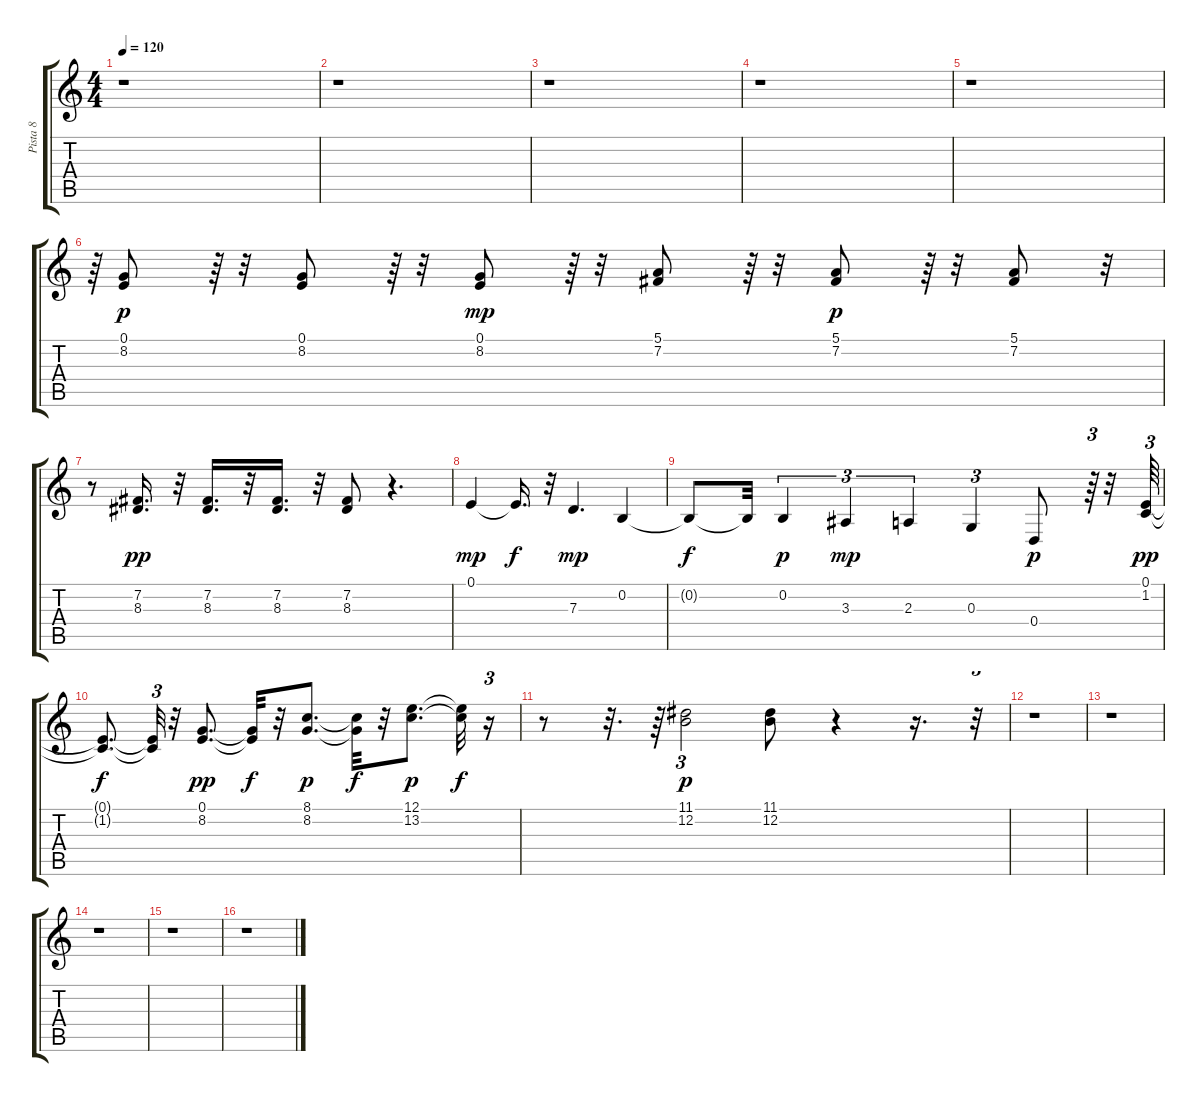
\track ("Pista 8" "Pista 8") {instrument pad3polysynth}
\staff {score tabs}
\tuning (E4 B3 G3 D3 A2 E2) {hide}
\ts (4 4)
\tempo 120
\clef g2
\ks c
r.1{dy f} |
r.1 |
r.1 |
r.1 |
r.1 |
r.64{tu (3 2)} (0.1 8.2).8{dy p} r.64{tu (3 2)} r.32 (0.1 8.2).8 r.64{tu (3 2)} r.32 (0.1 8.2).8{dy mp} r.64{tu (3 2)} r.32 (5.1 7.2).8 r.64{tu (3 2)} r.32 (5.1 7.2).8{dy p} r.64{tu (3 2)} r.32 (5.1 7.2).8 r.32 |
r.8 (7.2 8.3).16{d dy pp} r.32 (7.2 8.3).16{d} r.32 (7.2 8.3).16{d} r.32 (7.2 8.3).8 r.4{d} |
0.1.4{dy mp} 0.1{t}.16{d dy f} r.32 7.3.4{d dy mp} 0.2.4 |
0.2{t}.8{dy f} 0.2{t}.32 0.2.4{tu (3 2) dy p} 3.3.4{tu (3 2) dy mp} 2.3.4{tu (3 2)} 0.3.4{tu (3 2)} 0.4.8{dy p} r.64{tu (3 2)} r.32 (0.1 1.2).64{tu (3 2) dy pp} |
(0.1{t} 1.2{t}).8{d dy f} (0.1{t} 1.2{t}).32{tu (3 2)} r.32 (0.1 8.2).8{d dy pp} (0.1{t} 8.2{t}).32{dy f} r.32 (8.1 8.2).8{d dy p} (8.1{t} 8.2{t}).32{dy f} r.32 (12.1 13.2).8{d dy p} (12.1{t} 13.2{t}).32{dy f} r.16{tu (3 2)} |
r.8 r.32{d} r.64 (11.1 12.2).2{tu (3 2) dy p} (11.1 12.2).8 r.4 r.16{d} r.32{tu (3 2)} |
r.1 |
r.1 |
r.1 |
r.1 |
r.1
